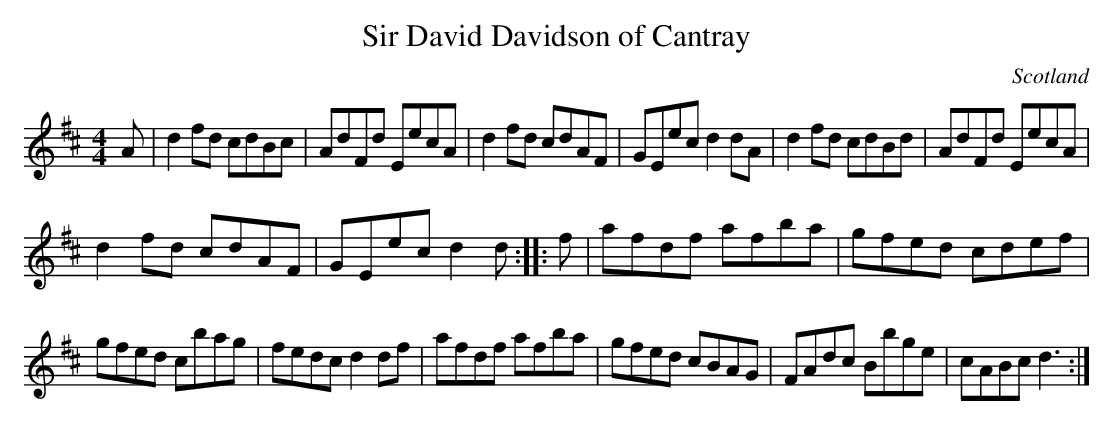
X:1
T:Sir David Davidson of Cantray
M:4/4
O:Scotland
K:D major
A|\
d2fd cdBc|AdFd EecA|d2fd cdAF|GEec d2dA|\
d2fd cdBd|AdFd EecA|
d2fd cdAF|GEec d2d::\
f|\
afdf afba|gfed cdef|
gfed cbag|fedc d2df|\
afdf afba|gfed cBAG|FAdc Bbge|cABc d3 :|
